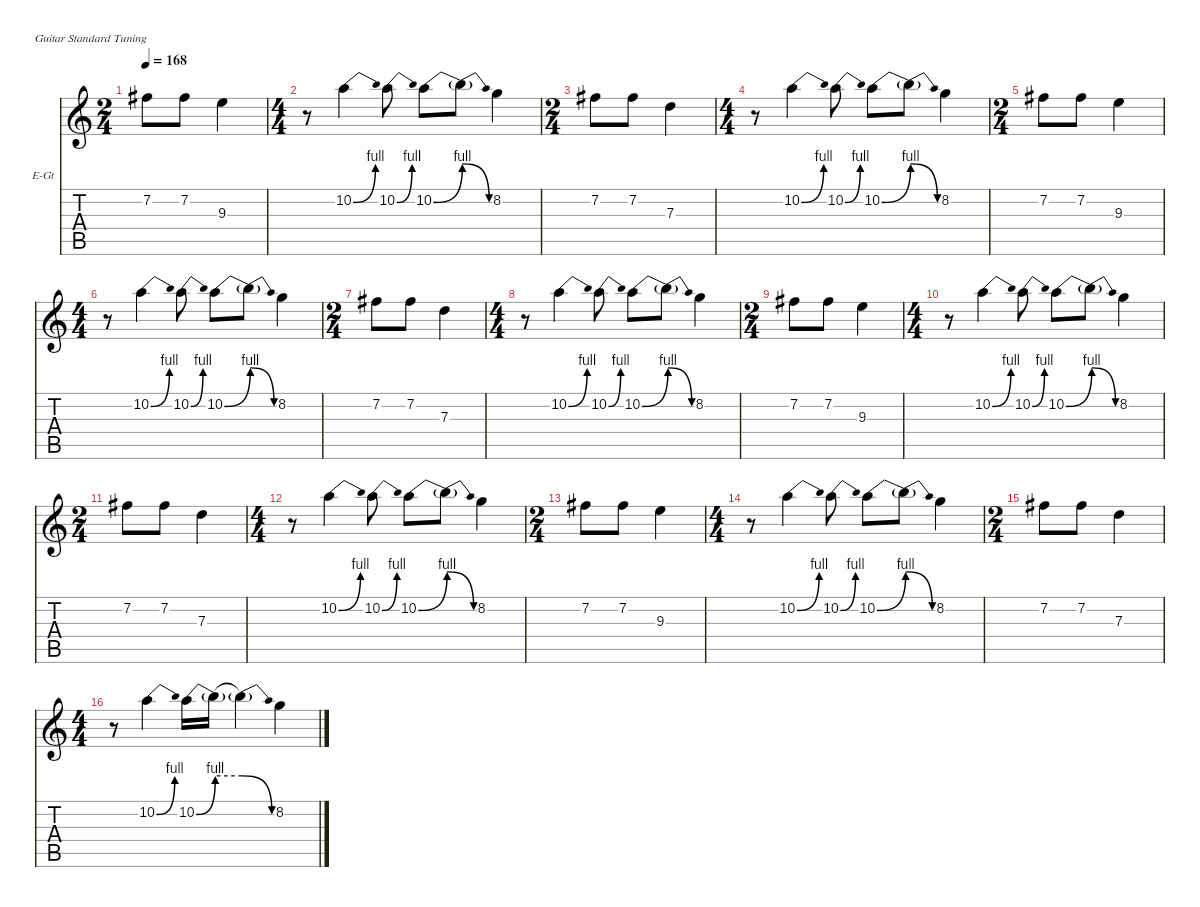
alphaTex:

\hideDynamics
\bracketExtendMode nobrackets
\firstSystemTrackNameOrientation horizontal
\otherSystemsTrackNameOrientation horizontal
\track ("Guitar II" "E-Gt") {instrument distortionguitar}
\staff {score tabs}
\tuning (E4 B3 G3 D3 A2 E2)
\ts (2 4)
\tempo 168
\clef g2
\ks c
7.2{acc #}.8{dy f} 7.2{acc #}.8 9.3.4 |
\ts (4 4)
r.8 10.2{be (bend 0 0 60 4)}.4 10.2{be (bend 0 0 60 4)}.8 10.2{be (bend 0 0 60 4)}.8 10.2{be (release 0 4 60 0) t}.8 8.2.4 |
\ts (2 4)
7.2{acc #}.8 7.2{acc #}.8 7.3.4 |
\ts (4 4)
r.8 10.2{be (bend 0 0 60 4)}.4 10.2{be (bend 0 0 60 4)}.8 10.2{be (bend 0 0 60 4)}.8 10.2{be (release 0 4 60 0) t}.8 8.2.4 |
\ts (2 4)
7.2{acc #}.8 7.2{acc #}.8 9.3.4 |
\ts (4 4)
r.8 10.2{be (bend 0 0 60 4)}.4 10.2{be (bend 0 0 60 4)}.8 10.2{be (bend 0 0 60 4)}.8 10.2{be (release 0 4 60 0) t}.8 8.2.4 |
\ts (2 4)
7.2{acc #}.8 7.2{acc #}.8 7.3.4 |
\ts (4 4)
r.8 10.2{be (bend 0 0 60 4)}.4 10.2{be (bend 0 0 60 4)}.8 10.2{be (bend 0 0 60 4)}.8 10.2{be (release 0 4 60 0) t}.8 8.2.4 |
\ts (2 4)
7.2{acc #}.8 7.2{acc #}.8 9.3.4 |
\ts (4 4)
r.8 10.2{be (bend 0 0 60 4)}.4 10.2{be (bend 0 0 60 4)}.8 10.2{be (bend 0 0 60 4)}.8 10.2{be (release 0 4 60 0) t}.8 8.2.4 |
\ts (2 4)
7.2{acc #}.8 7.2{acc #}.8 7.3.4 |
\ts (4 4)
r.8 10.2{be (bend 0 0 60 4)}.4 10.2{be (bend 0 0 60 4)}.8 10.2{be (bend 0 0 60 4)}.8 10.2{be (release 0 4 60 0) t}.8 8.2.4 |
\ts (2 4)
7.2{acc #}.8 7.2{acc #}.8 9.3.4 |
\ts (4 4)
r.8 10.2{be (bend 0 0 60 4)}.4 10.2{be (bend 0 0 60 4)}.8 10.2{be (bend 0 0 60 4)}.8 10.2{be (release 0 4 60 0) t}.8 8.2.4 |
\ts (2 4)
7.2{acc #}.8 7.2{acc #}.8 7.3.4 |
\ts (4 4)
r.8 10.2{be (bend 0 0 60 4)}.4 10.2{be (bend 0 0 60 4)}.16 10.2{be (hold 0 4 60 4) t}.16 10.2{be (release 0 4 60 0) t}.4 8.2.4
